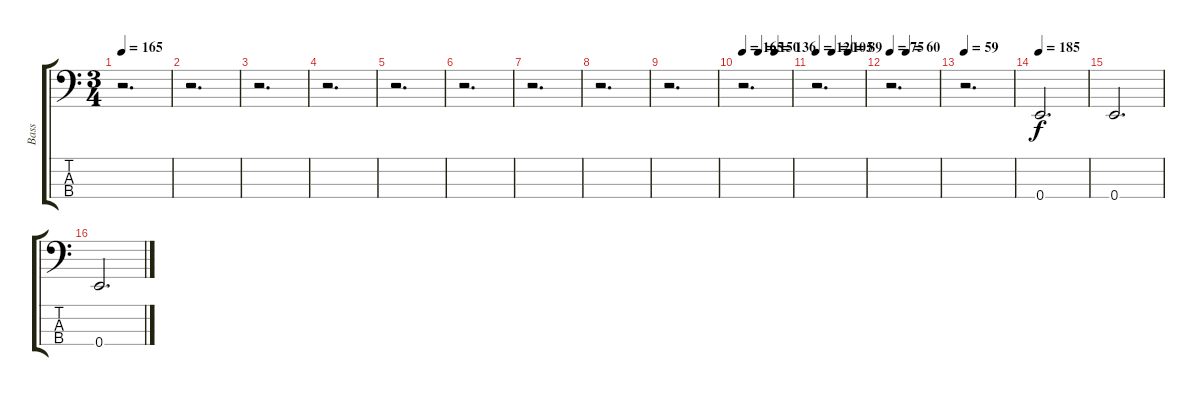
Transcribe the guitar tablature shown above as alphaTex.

\track ("Bass" "Bass") {instrument electricbassfinger}
\staff {score tabs}
\tuning (G2 D2 A1 E1) {hide}
\ts (3 4)
\tempo 165
\clef f4
\ks c
r.2{d dy f} |
r.2{d} |
r.2{d} |
r.2{d} |
r.2{d} |
r.2{d} |
r.2{d} |
r.2{d} |
r.2{d} |
\tempo 165
\tempo (150 0.3333333333333333)
\tempo (136 0.6666666666666666)
r.2{d} |
\tempo 120
\tempo (105 0.3333333333333333)
\tempo (89 0.6666666666666666)
r.2{d} |
\tempo 75
\tempo (60 0.3333333333333333)
r.2{d} |
\tempo 59
r.2{d} |
\tempo 185
0.4.2{d} |
0.4.2{d} |
0.4.2{d}
